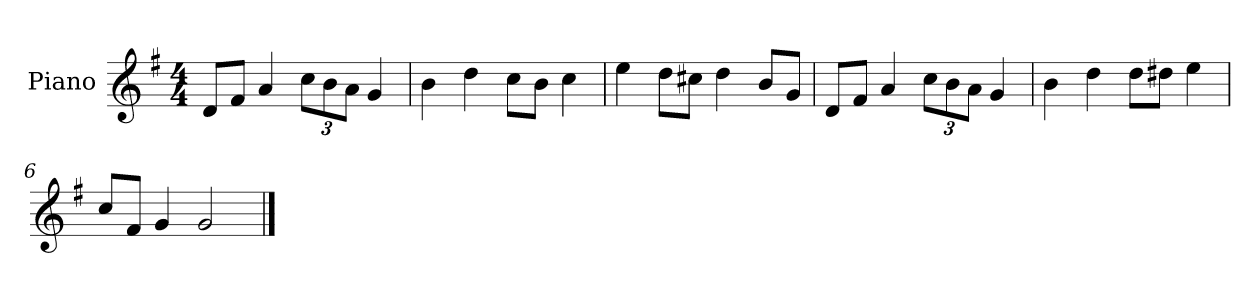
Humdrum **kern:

**kern
*part1
*staff1
*I"Piano
*I'P-no
*clefG2
*k[f#]
*M4/4
*MM90
=1
8d/L
8f#/J
4a/
*Xbrackettup
12cc\L
12b\
12a\J
4g/
=2
4b\
4dd\
8cc\L
8b\J
4cc\
=3
4ee\
8dd\L
8cc#X\J
4dd\
8b/L
8g/J
=4
8d/L
8f#/J
4a/
12cc\L
12b\
12a\J
4g/
=5
4b\
4dd\
8dd\L
8dd#X\J
4ee\
=6
8cc/L
8f#/J
4g/
2g/
==
*-
